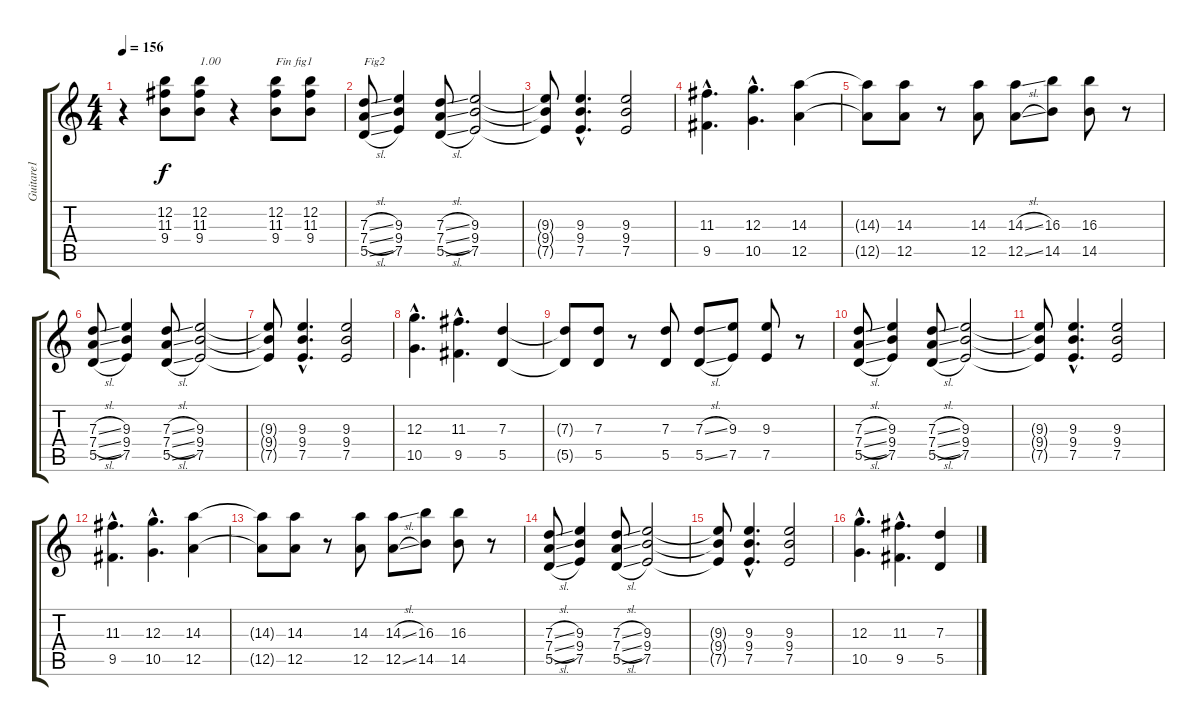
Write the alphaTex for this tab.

\track ("Guitare1" "Guitare1") {instrument distortionguitar}
\staff {score tabs}
\tuning (E4 B3 G3 D3 A2 E2) {hide}
\ts (4 4)
\tempo 156
\clef g2
\ks c
r.4{dy f} (12.2 11.3 9.4).8 (12.2 11.3 9.4).8{txt "1.00"} r.4 (12.2 11.3 9.4).8{txt "Fin fig1"} (12.2 11.3 9.4).8 |
(7.3{sl} 7.4{sl} 5.5{sl}).8{txt "Fig2"} (9.3 9.4 7.5).4 (7.3{sl} 7.4{sl} 5.5{sl}).8 (9.3 9.4 7.5).2 |
(9.3{t} 9.4{t} 7.5{t}).8 (9.3{hac} 9.4{hac} 7.5{hac}).4{d} (9.3 9.4 7.5).2 |
(11.3{hac} 9.5{hac}).4{d} (12.3{hac} 10.5{hac}).4{d} (14.3 12.5).4 |
(14.3{t} 12.5{t}).8 (14.3 12.5).8 r.8 (14.3 12.5).8 (14.3{sl} 12.5{sl}).8 (16.3 14.5).8 (16.3 14.5).8 r.8 |
(7.3{sl} 7.4{sl} 5.5{sl}).8 (9.3 9.4 7.5).4 (7.3{sl} 7.4{sl} 5.5{sl}).8 (9.3 9.4 7.5).2 |
(9.3{t} 9.4{t} 7.5{t}).8 (9.3{hac} 9.4{hac} 7.5{hac}).4{d} (9.3 9.4 7.5).2 |
(12.3{hac} 10.5{hac}).4{d} (11.3{hac} 9.5{hac}).4{d} (7.3 5.5).4 |
(7.3{t} 5.5{t}).8 (7.3 5.5).8 r.8 (7.3 5.5).8 (7.3{sl} 5.5{sl}).8 (9.3 7.5).8 (9.3 7.5).8 r.8 |
(7.3{sl} 7.4{sl} 5.5{sl}).8 (9.3 9.4 7.5).4 (7.3{sl} 7.4{sl} 5.5{sl}).8 (9.3 9.4 7.5).2 |
(9.3{t} 9.4{t} 7.5{t}).8 (9.3{hac} 9.4{hac} 7.5{hac}).4{d} (9.3 9.4 7.5).2 |
(11.3{hac} 9.5{hac}).4{d} (12.3{hac} 10.5{hac}).4{d} (14.3 12.5).4 |
(14.3{t} 12.5{t}).8 (14.3 12.5).8 r.8 (14.3 12.5).8 (14.3{sl} 12.5{sl}).8 (16.3 14.5).8 (16.3 14.5).8 r.8 |
(7.3{sl} 7.4{sl} 5.5{sl}).8 (9.3 9.4 7.5).4 (7.3{sl} 7.4{sl} 5.5{sl}).8 (9.3 9.4 7.5).2 |
(9.3{t} 9.4{t} 7.5{t}).8 (9.3{hac} 9.4{hac} 7.5{hac}).4{d} (9.3 9.4 7.5).2 |
(12.3{hac} 10.5{hac}).4{d} (11.3{hac} 9.5{hac}).4{d} (7.3 5.5).4
